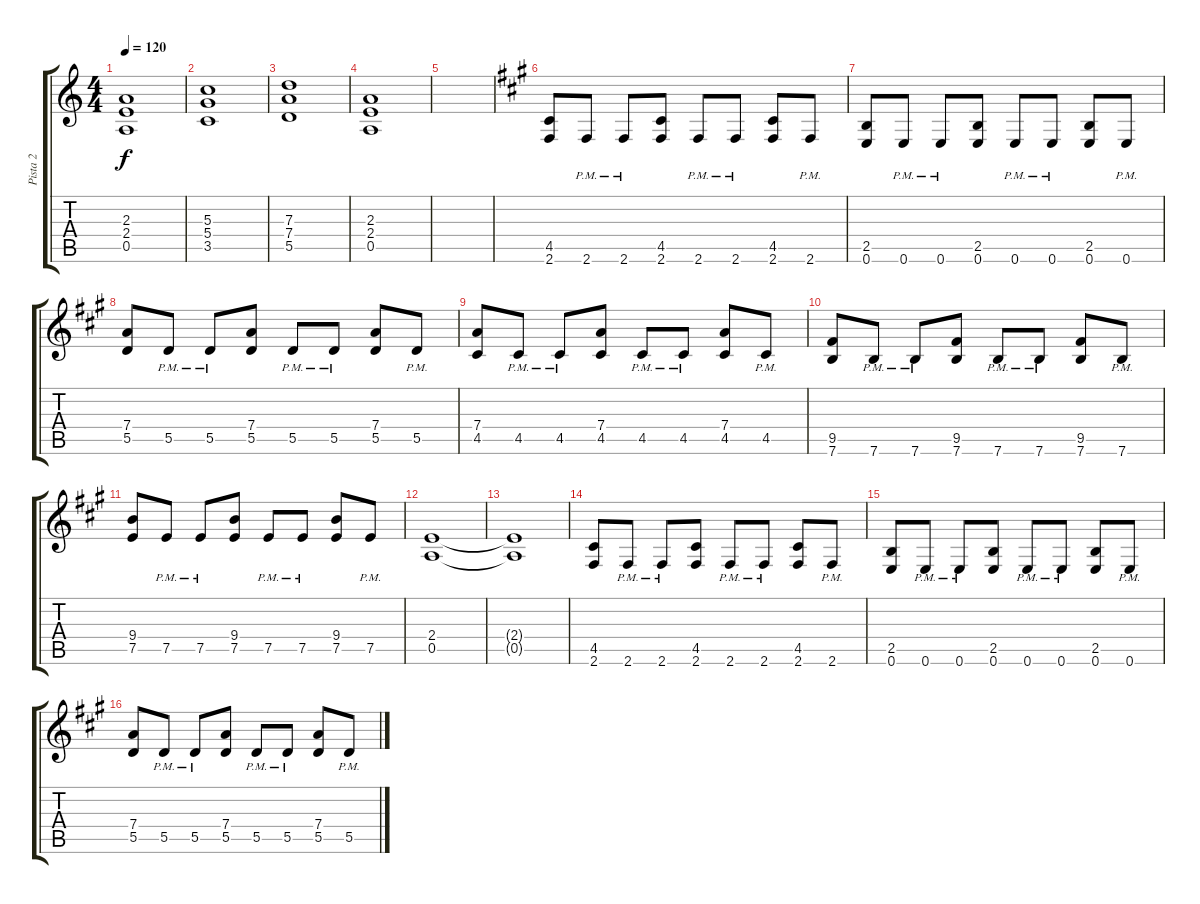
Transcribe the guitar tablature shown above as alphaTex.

\track ("Pista 2" "Pista 2") {instrument distortionguitar}
\staff {score tabs}
\tuning (E4 B3 G3 D3 A2 E2) {hide}
\ts (4 4)
\tempo 120
\clef g2
\ks c
(2.3 2.4 0.5).1{dy f} |
(5.3 5.4 3.5).1 |
(7.3 7.4 5.5).1 |
(2.3 2.4 0.5).1 |
|
\ks a
(4.5 2.6).8 2.6{pm}.8 2.6{pm}.8 (4.5 2.6).8 2.6{pm}.8 2.6{pm}.8 (4.5 2.6).8 2.6{pm}.8 |
(2.5 0.6).8 0.6{pm}.8 0.6{pm}.8 (2.5 0.6).8 0.6{pm}.8 0.6{pm}.8 (2.5 0.6).8 0.6{pm}.8 |
(7.4 5.5).8 5.5{pm}.8 5.5{pm}.8 (7.4 5.5).8 5.5{pm}.8 5.5{pm}.8 (7.4 5.5).8 5.5{pm}.8 |
(7.4 4.5).8 4.5{pm}.8 4.5{pm}.8 (7.4 4.5).8 4.5{pm}.8 4.5{pm}.8 (7.4 4.5).8 4.5{pm}.8 |
(9.5 7.6).8 7.6{pm}.8 7.6{pm}.8 (9.5 7.6).8 7.6{pm}.8 7.6{pm}.8 (9.5 7.6).8 7.6{pm}.8 |
(9.4 7.5).8 7.5{pm}.8 7.5{pm}.8 (9.4 7.5).8 7.5{pm}.8 7.5{pm}.8 (9.4 7.5).8 7.5{pm}.8 |
(2.4 0.5).1 |
(2.4{t} 0.5{t}).1 |
(4.5 2.6).8 2.6{pm}.8 2.6{pm}.8 (4.5 2.6).8 2.6{pm}.8 2.6{pm}.8 (4.5 2.6).8 2.6{pm}.8 |
(2.5 0.6).8 0.6{pm}.8 0.6{pm}.8 (2.5 0.6).8 0.6{pm}.8 0.6{pm}.8 (2.5 0.6).8 0.6{pm}.8 |
(7.4 5.5).8 5.5{pm}.8 5.5{pm}.8 (7.4 5.5).8 5.5{pm}.8 5.5{pm}.8 (7.4 5.5).8 5.5{pm}.8
